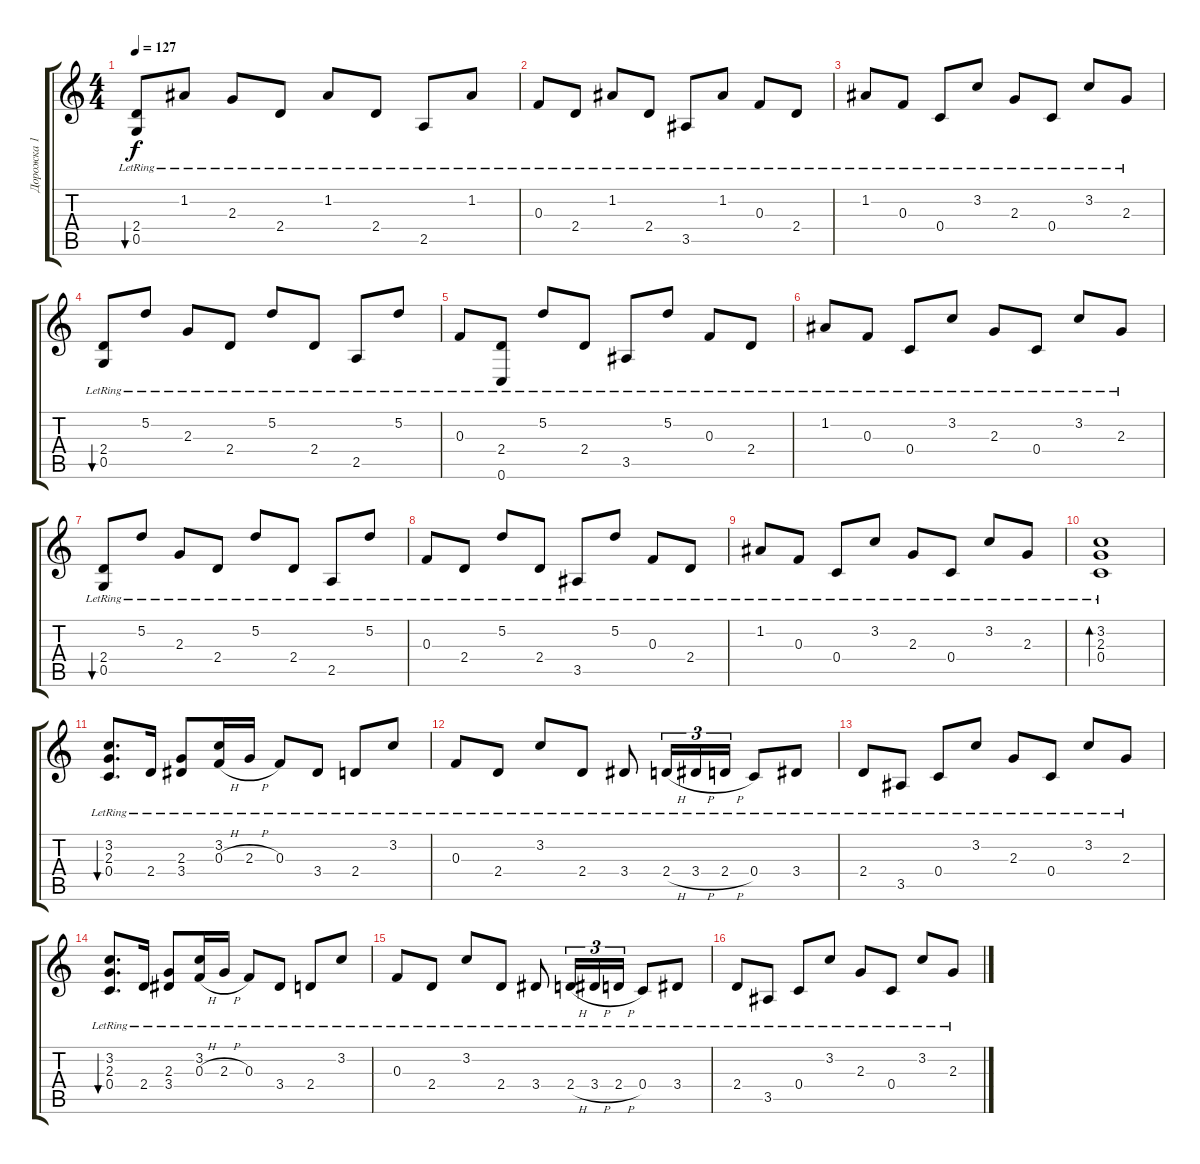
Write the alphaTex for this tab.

\track ("Дорожка 1" "Дорожка 1") {instrument acousticguitarsteel}
\staff {score tabs}
\tuning (D4 A3 F3 C3 G2 C2) {hide}
\ts (4 4)
\tempo 127
\clef g2
\ks c
(2.4{lr} 0.5{lr}).8{bu 480 dy f} 1.2{lr}.8 2.3{lr}.8 2.4{lr}.8 1.2{lr}.8 2.4{lr}.8 2.5{lr}.8 1.2{lr}.8 |
0.3{lr}.8 2.4{lr}.8 1.2{lr}.8 2.4{lr}.8 3.5{lr}.8 1.2{lr}.8 0.3{lr}.8 2.4{lr}.8 |
1.2{lr}.8 0.3{lr}.8 0.4{lr}.8 3.2{lr}.8 2.3{lr}.8 0.4{lr}.8 3.2{lr}.8 2.3{lr}.8 |
(2.4{lr} 0.5{lr}).8{bu 480} 5.2{lr}.8 2.3{lr}.8 2.4{lr}.8 5.2{lr}.8 2.4{lr}.8 2.5{lr}.8 5.2{lr}.8 |
0.3{lr}.8 (2.4{lr} 0.6).8 5.2{lr}.8 2.4{lr}.8 3.5{lr}.8 5.2{lr}.8 0.3{lr}.8 2.4{lr}.8 |
1.2{lr}.8 0.3{lr}.8 0.4{lr}.8 3.2{lr}.8 2.3{lr}.8 0.4{lr}.8 3.2{lr}.8 2.3{lr}.8 |
(2.4{lr} 0.5{lr}).8{bu 480} 5.2{lr}.8 2.3{lr}.8 2.4{lr}.8 5.2{lr}.8 2.4{lr}.8 2.5{lr}.8 5.2{lr}.8 |
0.3{lr}.8 2.4{lr}.8 5.2{lr}.8 2.4{lr}.8 3.5{lr}.8 5.2{lr}.8 0.3{lr}.8 2.4{lr}.8 |
1.2{lr}.8 0.3{lr}.8 0.4{lr}.8 3.2{lr}.8 2.3{lr}.8 0.4{lr}.8 3.2{lr}.8 2.3{lr}.8 |
(3.2{lr} 2.3{lr} 0.4{lr}).1{bd 120} |
(3.2{lr} 2.3{lr} 0.4{lr}).8{d bu 240} 2.4{lr}.16 (2.3{lr} 3.4{lr}).8 (3.2{lr} 0.3{h lr}).16 2.3{h lr}.16 0.3{lr}.8 3.4{lr}.8 2.4{lr}.8 3.2{lr}.8 |
0.3{lr}.8 2.4{lr}.8 3.2{lr}.8 2.4{lr}.8 3.4{lr}.8 2.4{h lr}.16{tu (3 2)} 3.4{h lr}.16{tu (3 2)} 2.4{h lr}.16{tu (3 2)} 0.4{lr}.8 3.4{lr}.8 |
2.4{lr}.8 3.5{lr}.8 0.4{lr}.8 3.2{lr}.8 2.3{lr}.8 0.4{lr}.8 3.2{lr}.8 2.3{lr}.8 |
(3.2{lr} 2.3{lr} 0.4{lr}).8{d bu 240} 2.4{lr}.16 (2.3{lr} 3.4{lr}).8 (3.2{lr} 0.3{h lr}).16 2.3{h lr}.16 0.3{lr}.8 3.4{lr}.8 2.4{lr}.8 3.2{lr}.8 |
0.3{lr}.8 2.4{lr}.8 3.2{lr}.8 2.4{lr}.8 3.4{lr}.8 2.4{h lr}.16{tu (3 2)} 3.4{h lr}.16{tu (3 2)} 2.4{h lr}.16{tu (3 2)} 0.4{lr}.8 3.4{lr}.8 |
2.4{lr}.8 3.5{lr}.8 0.4{lr}.8 3.2{lr}.8 2.3{lr}.8 0.4{lr}.8 3.2{lr}.8 2.3{lr}.8
